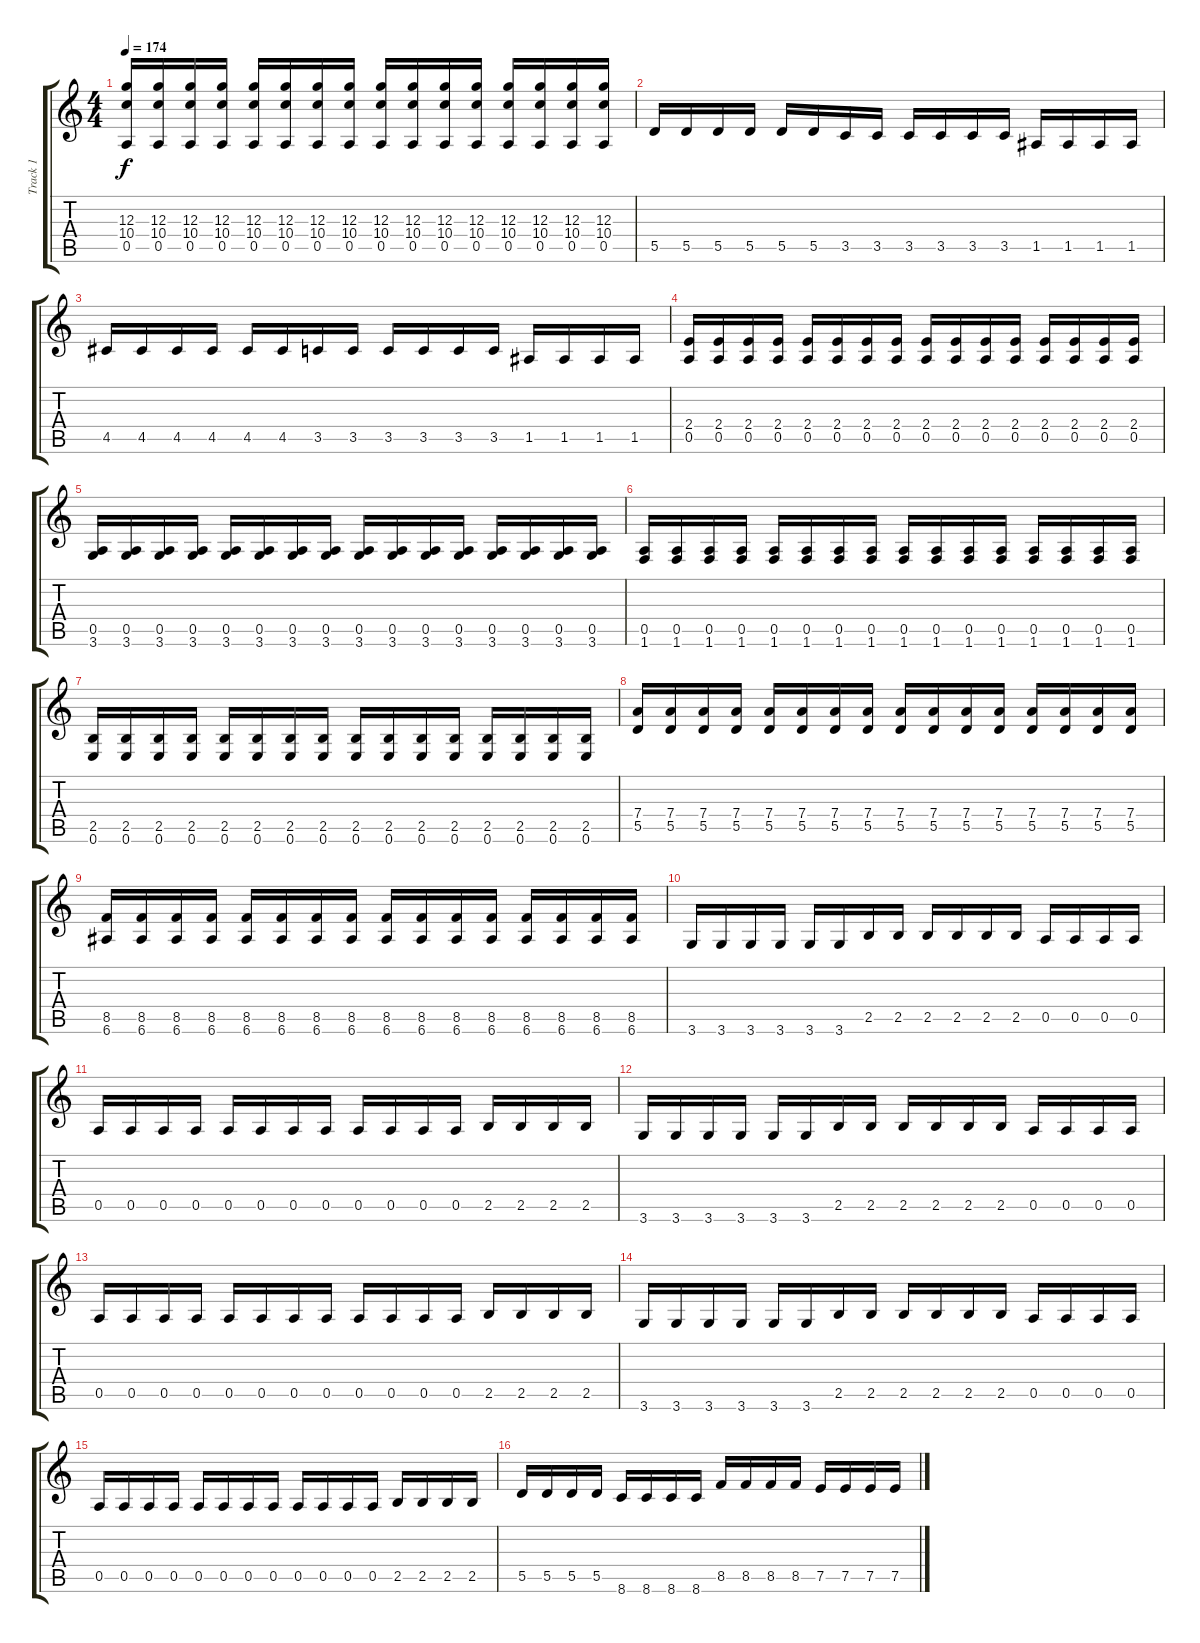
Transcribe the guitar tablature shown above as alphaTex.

\track ("Track 1" "Track 1") {instrument distortionguitar}
\staff {score tabs}
\tuning (E4 B3 G3 D3 A2 E2) {hide}
\ts (4 4)
\tempo 174
\clef g2
\ks c
(12.3 10.4 0.5).16{dy f} (12.3 10.4 0.5).16 (12.3 10.4 0.5).16 (12.3 10.4 0.5).16 (12.3 10.4 0.5).16 (12.3 10.4 0.5).16 (12.3 10.4 0.5).16 (12.3 10.4 0.5).16 (12.3 10.4 0.5).16 (12.3 10.4 0.5).16 (12.3 10.4 0.5).16 (12.3 10.4 0.5).16 (12.3 10.4 0.5).16 (12.3 10.4 0.5).16 (12.3 10.4 0.5).16 (12.3 10.4 0.5).16 |
5.5.16 5.5.16 5.5.16 5.5.16 5.5.16 5.5.16 3.5.16 3.5.16 3.5.16 3.5.16 3.5.16 3.5.16 1.5.16 1.5.16 1.5.16 1.5.16 |
4.5.16 4.5.16 4.5.16 4.5.16 4.5.16 4.5.16 3.5.16 3.5.16 3.5.16 3.5.16 3.5.16 3.5.16 1.5.16 1.5.16 1.5.16 1.5.16 |
(2.4 0.5).16 (2.4 0.5).16 (2.4 0.5).16 (2.4 0.5).16 (2.4 0.5).16 (2.4 0.5).16 (2.4 0.5).16 (2.4 0.5).16 (2.4 0.5).16 (2.4 0.5).16 (2.4 0.5).16 (2.4 0.5).16 (2.4 0.5).16 (2.4 0.5).16 (2.4 0.5).16 (2.4 0.5).16 |
(0.5 3.6).16 (0.5 3.6).16 (0.5 3.6).16 (0.5 3.6).16 (0.5 3.6).16 (0.5 3.6).16 (0.5 3.6).16 (0.5 3.6).16 (0.5 3.6).16 (0.5 3.6).16 (0.5 3.6).16 (0.5 3.6).16 (0.5 3.6).16 (0.5 3.6).16 (0.5 3.6).16 (0.5 3.6).16 |
(0.5 1.6).16 (0.5 1.6).16 (0.5 1.6).16 (0.5 1.6).16 (0.5 1.6).16 (0.5 1.6).16 (0.5 1.6).16 (0.5 1.6).16 (0.5 1.6).16 (0.5 1.6).16 (0.5 1.6).16 (0.5 1.6).16 (0.5 1.6).16 (0.5 1.6).16 (0.5 1.6).16 (0.5 1.6).16 |
(2.5 0.6).16 (2.5 0.6).16 (2.5 0.6).16 (2.5 0.6).16 (2.5 0.6).16 (2.5 0.6).16 (2.5 0.6).16 (2.5 0.6).16 (2.5 0.6).16 (2.5 0.6).16 (2.5 0.6).16 (2.5 0.6).16 (2.5 0.6).16 (2.5 0.6).16 (2.5 0.6).16 (2.5 0.6).16 |
(7.4 5.5).16 (7.4 5.5).16 (7.4 5.5).16 (7.4 5.5).16 (7.4 5.5).16 (7.4 5.5).16 (7.4 5.5).16 (7.4 5.5).16 (7.4 5.5).16 (7.4 5.5).16 (7.4 5.5).16 (7.4 5.5).16 (7.4 5.5).16 (7.4 5.5).16 (7.4 5.5).16 (7.4 5.5).16 |
(8.5 6.6).16 (8.5 6.6).16 (8.5 6.6).16 (8.5 6.6).16 (8.5 6.6).16 (8.5 6.6).16 (8.5 6.6).16 (8.5 6.6).16 (8.5 6.6).16 (8.5 6.6).16 (8.5 6.6).16 (8.5 6.6).16 (8.5 6.6).16 (8.5 6.6).16 (8.5 6.6).16 (8.5 6.6).16 |
3.6.16 3.6.16 3.6.16 3.6.16 3.6.16 3.6.16 2.5.16 2.5.16 2.5.16 2.5.16 2.5.16 2.5.16 0.5.16 0.5.16 0.5.16 0.5.16 |
0.5.16 0.5.16 0.5.16 0.5.16 0.5.16 0.5.16 0.5.16 0.5.16 0.5.16 0.5.16 0.5.16 0.5.16 2.5.16 2.5.16 2.5.16 2.5.16 |
3.6.16 3.6.16 3.6.16 3.6.16 3.6.16 3.6.16 2.5.16 2.5.16 2.5.16 2.5.16 2.5.16 2.5.16 0.5.16 0.5.16 0.5.16 0.5.16 |
0.5.16 0.5.16 0.5.16 0.5.16 0.5.16 0.5.16 0.5.16 0.5.16 0.5.16 0.5.16 0.5.16 0.5.16 2.5.16 2.5.16 2.5.16 2.5.16 |
3.6.16 3.6.16 3.6.16 3.6.16 3.6.16 3.6.16 2.5.16 2.5.16 2.5.16 2.5.16 2.5.16 2.5.16 0.5.16 0.5.16 0.5.16 0.5.16 |
0.5.16 0.5.16 0.5.16 0.5.16 0.5.16 0.5.16 0.5.16 0.5.16 0.5.16 0.5.16 0.5.16 0.5.16 2.5.16 2.5.16 2.5.16 2.5.16 |
5.5.16 5.5.16 5.5.16 5.5.16 8.6.16 8.6.16 8.6.16 8.6.16 8.5.16 8.5.16 8.5.16 8.5.16 7.5.16 7.5.16 7.5.16 7.5.16
